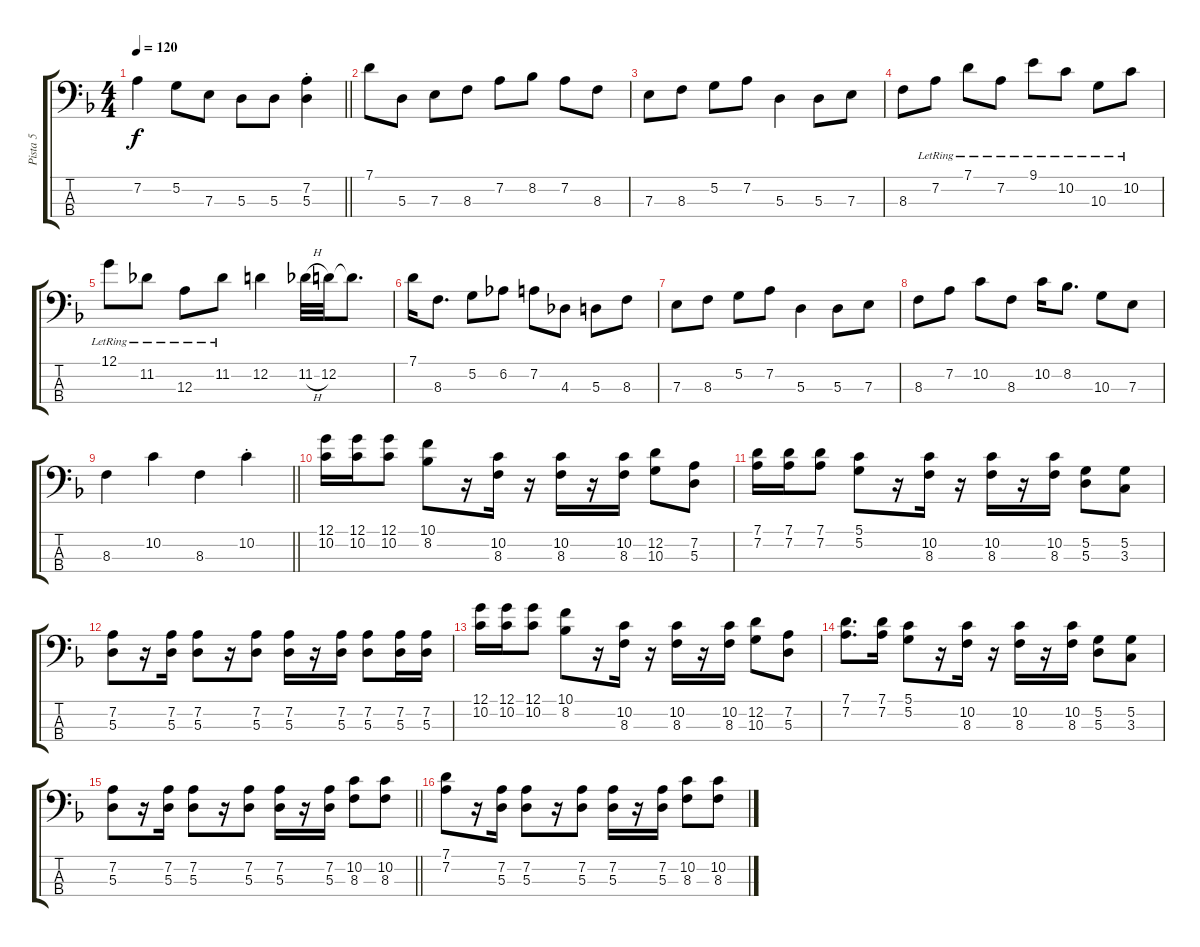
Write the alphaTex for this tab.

\track ("Pista 5" "Pista 5") {instrument electricbassfinger}
\staff {score tabs}
\tuning (G2 D2 A1 E1) {hide}
\ts (4 4)
\tempo 120
\clef f4
\barLineRight lightlight
\ks dminor
7.2.4{dy f} 5.2.8 7.3.8 5.3.8 5.3.8 (7.2{st} 5.3{st}).4 |
7.1.8{volume 14 balance 8} 5.3.8 7.3.8 8.3.8 7.2.8 8.2.8 7.2.8 8.3.8 |
7.3.8 8.3.8 5.2.8 7.2.8 5.3.4 5.3.8 7.3.8 |
8.3.8 7.2{lr}.8 7.1{lr}.8 7.2{lr}.8 9.1{lr}.8 10.2{lr}.8 10.3{lr}.8 10.2{lr}.8 |
12.1{lr}.8 11.2{lr}.8 12.3{lr}.8 11.2{lr}.8 12.2.4 11.2{h}.32 12.2.32 12.2{t}.8{d} |
7.1.16 8.3.8{d} 5.2.8 6.2.8 7.2.8 4.3.8 5.3.8 8.3.8 |
7.3.8 8.3.8 5.2.8 7.2.8 5.3.4 5.3.8 7.3.8 |
8.3.8 7.2.8 10.2.8 8.3.8 10.2.16 8.2.8{d} 10.3.8 7.3.8 |
\barLineRight lightlight
8.3.4 10.2.4 8.3.4 10.2{st}.4 |
(12.1 10.2).16 (12.1 10.2).16 (12.1 10.2).8 (10.1 8.2).8 r.16 (10.2 8.3).16 r.16 (10.2 8.3).16 r.16 (10.2 8.3).16 (12.2 10.3).8 (7.2 5.3).8 |
(7.1 7.2).16 (7.1 7.2).16 (7.1 7.2).8 (5.1 5.2).8 r.16 (10.2 8.3).16 r.16 (10.2 8.3).16 r.16 (10.2 8.3).16 (5.2 5.3).8 (5.2 3.3).8 |
(7.2 5.3).8 r.16 (7.2 5.3).16 (7.2 5.3).8 r.16 (7.2 5.3).8 (7.2 5.3).16 r.16 (7.2 5.3).16 (7.2 5.3).8 (7.2 5.3).16 (7.2 5.3).16 |
(12.1 10.2).16 (12.1 10.2).16 (12.1 10.2).8 (10.1 8.2).8 r.16 (10.2 8.3).16 r.16 (10.2 8.3).16 r.16 (10.2 8.3).16 (12.2 10.3).8 (7.2 5.3).8 |
(7.1 7.2).8{d} (7.1 7.2).16 (5.1 5.2).8 r.16 (10.2 8.3).16 r.16 (10.2 8.3).16 r.16 (10.2 8.3).16 (5.2 5.3).8 (5.2 3.3).8 |
\barLineRight lightlight
(7.2 5.3).8 r.16 (7.2 5.3).16 (7.2 5.3).8 r.16 (7.2 5.3).8 (7.2 5.3).16 r.16 (7.2 5.3).16 (10.2 8.3).8 (10.2 8.3).8 |
(7.1 7.2).8 r.16 (7.2 5.3).16 (7.2 5.3).8 r.16 (7.2 5.3).8 (7.2 5.3).16 r.16 (7.2 5.3).16 (10.2 8.3).8 (10.2 8.3).8
